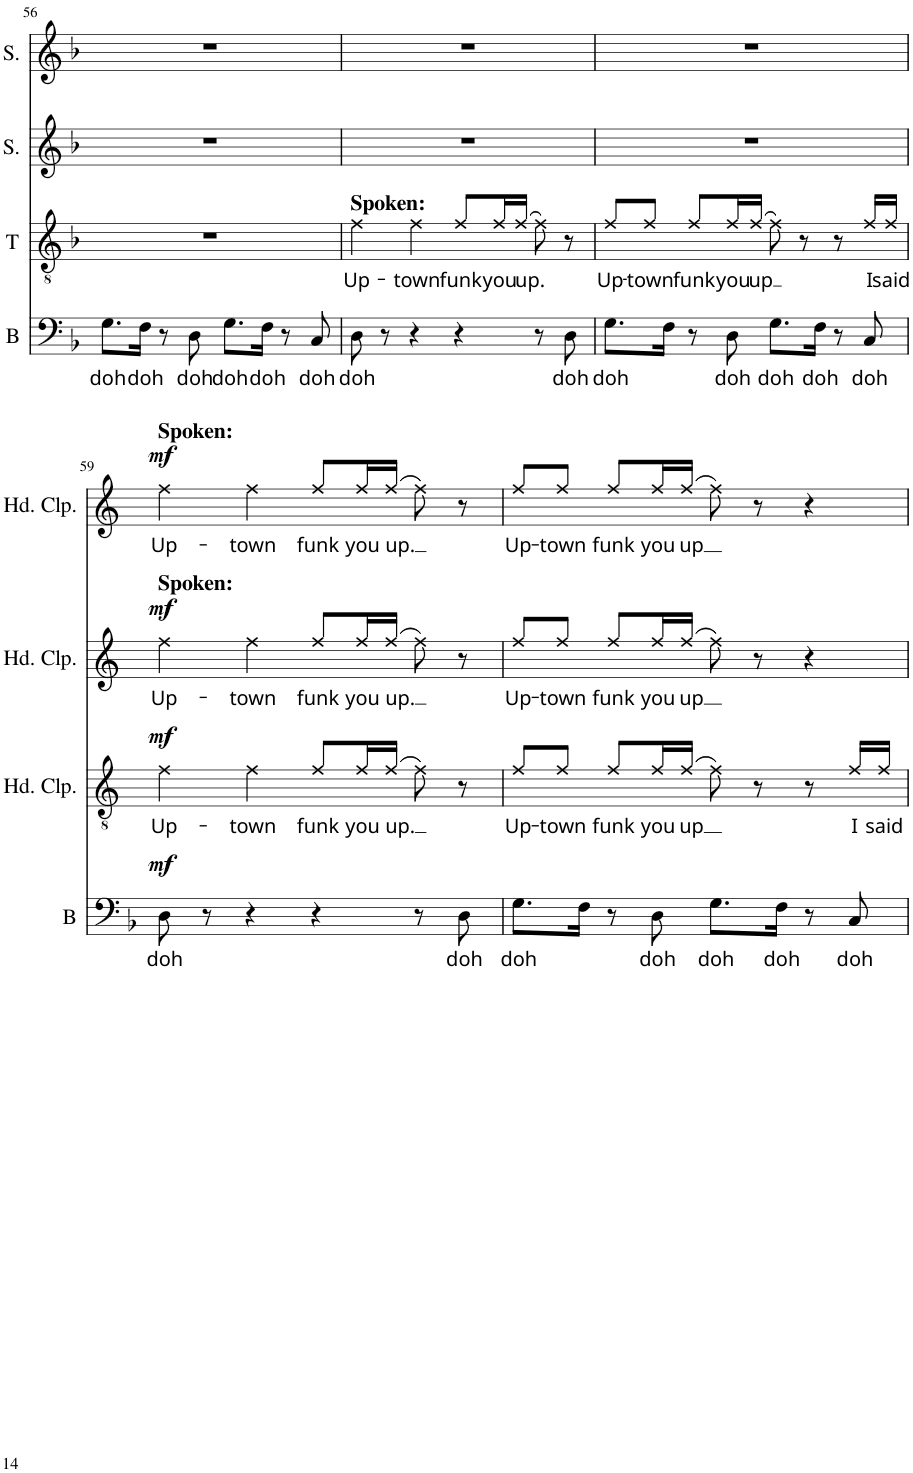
**kern	**dynam	**kern	**text	**dynam	**kern	**text	**dynam	**kern	**text	**dynam	**kern	**text	**dynam
*part5	*part5	*part4	*part4	*part4	*part3	*part3	*part3	*part2	*part2	*part2	*part1	*part1	*part1
*staff5	*staff5	*staff4	*staff4	*staff4	*staff3	*staff3	*staff3	*staff2	*staff2	*staff2	*staff1	*staff1	*staff1
*I"Piano	*	*I"Bass	*	*	*I"Tenor	*	*	*I"Alto	*	*	*I"Soprano	*	*
*I'Pno	*	*I'B	*	*	*I'T	*	*	*I'A	*	*	*I'S	*	*
!!LO:PB:g=z
*clefF4	*	*clefF4	*	*	*clefGv2	*	*	*clefG2	*	*	*clefG2	*	*
*k[b-]	*	*k[b-]	*	*	*k[b-]	*	*	*k[b-]	*	*	*k[b-]	*	*
*M4/4	*	*M4/4	*	*	*M4/4	*	*	*M4/4	*	*	*M4/4	*	*
=56	=56	=56	=56	=56	=56	=56	=56	=56	=56	=56	=56	=56	=56
!	!	!	!LO:LY:b	!	!	!	!	!	!	!	!	!	!
8.G\L	.	8.G\L	doh	.	1r	.	.	1r	.	.	1r	.	.
!	!	!	!LO:LY:b	!	!	!	!	!	!	!	!	!	!
16F\Jk	.	16F\Jk	doh	.	.	.	.	.	.	.	.	.	.
8r	.	8r	.	.	.	.	.	.	.	.	.	.	.
!	!	!	!LO:LY:b	!	!	!	!	!	!	!	!	!	!
8D	.	8D\	doh	.	.	.	.	.	.	.	.	.	.
!	!	!	!LO:LY:b	!	!	!	!	!	!	!	!	!	!
8.G\L	.	8.G\L	doh	.	.	.	.	.	.	.	.	.	.
!	!	!	!LO:LY:b	!	!	!	!	!	!	!	!	!	!
16F\Jk	.	16F\Jk	doh	.	.	.	.	.	.	.	.	.	.
8r	.	8r	.	.	.	.	.	.	.	.	.	.	.
!	!	!	!LO:LY:b	!	!	!	!	!	!	!	!	!	!
8C	.	8C/	doh	.	.	.	.	.	.	.	.	.	.
=57	=57	=57	=57	=57	=57	=57	=57	=57	=57	=57	=57	=57	=57
!	!	!	!	!	!LO:TX:a:B:t=Spoken&colon;	!	!	!	!	!	!	!	!
!	!	!	!LO:LY:b	!	!	!LO:LY:b	!	!	!	!	!	!	!
8D	.	8D\	doh	.	4a\	Up-	.	1r	.	.	1r	.	.
8r	.	8r	.	.	.	.	.	.	.	.	.	.	.
!	!	!	!	!	!	!LO:LY:b	!	!	!	!	!	!	!
4r	.	4r	.	.	4a\	-town	.	.	.	.	.	.	.
!	!	!	!	!	!	!LO:LY:b	!	!	!	!	!	!	!
4r	.	4r	.	.	8a/L	funk	.	.	.	.	.	.	.
!	!	!	!	!	!	!LO:LY:b	!	!	!	!	!	!	!
.	.	.	.	.	16a/L	you	.	.	.	.	.	.	.
!	!	!	!	!	!	!LO:LY:b	!	!	!	!	!	!	!
.	.	.	.	.	(16a/JJ	up.	.	.	.	.	.	.	.
8r	.	8r	.	.	8a\)	.	.	.	.	.	.	.	.
!	!	!	!LO:LY:b	!	!	!	!	!	!	!	!	!	!
8D	.	8D\	doh	.	8r	.	.	.	.	.	.	.	.
=58	=58	=58	=58	=58	=58	=58	=58	=58	=58	=58	=58	=58	=58
!	!	!	!LO:LY:b	!	!	!LO:LY:b	!	!	!	!	!	!	!
8.G\L	.	8.G\L	doh	.	8a/L	Up-	.	1r	.	.	1r	.	.
!	!	!	!	!	!	!LO:LY:b	!	!	!	!	!	!	!
.	.	.	.	.	8a/J	-town	.	.	.	.	.	.	.
16F\Jk	.	16F\Jk	.	.	.	.	.	.	.	.	.	.	.
!	!	!	!	!	!	!LO:LY:b	!	!	!	!	!	!	!
8r	.	8r	.	.	8a/L	funk	.	.	.	.	.	.	.
!	!	!	!LO:LY:b	!	!	!LO:LY:b	!	!	!	!	!	!	!
8D	.	8D\	doh	.	16a/L	you	.	.	.	.	.	.	.
!	!	!	!	!	!	!LO:LY:b	!	!	!	!	!	!	!
.	.	.	.	.	(16a/JJ	up	.	.	.	.	.	.	.
!	!	!	!LO:LY:b	!	!	!	!	!	!	!	!	!	!
8.G\L	.	8.G\L	doh	.	8a\)	.	.	.	.	.	.	.	.
.	.	.	.	.	8r	.	.	.	.	.	.	.	.
!	!	!	!LO:LY:b	!	!	!	!	!	!	!	!	!	!
16F\Jk	.	16F\Jk	doh	.	.	.	.	.	.	.	.	.	.
8r	.	8r	.	.	8r	.	.	.	.	.	.	.	.
!	!	!	!LO:LY:b	!	!	!LO:LY:b	!	!	!	!	!	!	!
8C	.	8C/	doh	.	16a/LL	I	.	.	.	.	.	.	.
!	!	!	!	!	!	!LO:LY:b	!	!	!	!	!	!	!
.	.	.	.	.	16a/JJ	said	.	.	.	.	.	.	.
!!LO:LB:g=z
=59	=59	=59	=59	=59	=59	=59	=59	=59	=59	=59	=59	=59	=59
!	!	!	!	!	!	!	!	!	!	!	!LO:TX:a:B:t=Spoken&colon;	!	!
!	!	!	!	!	!	!	!	!LO:TX:a:B:t=Spoken&colon;	!	!	!	!	!
!	!LO:DY:b	!	!LO:LY:b	!LO:DY:a	!	!LO:LY:b	!LO:DY:a	!	!LO:LY:b	!LO:DY:a	!	!LO:LY:b	!LO:DY:a
8D	mf	8D\	doh	mf	4a\	Up-	mf	4b-\	Up-	mf	4b-\	Up-	mf
8r	.	8r	.	.	.	.	.	.	.	.	.	.	.
!	!	!	!	!	!	!LO:LY:b	!	!	!LO:LY:b	!	!	!LO:LY:b	!
4r	.	4r	.	.	4a\	-town	.	4b-\	-town	.	4b-\	-town	.
!	!	!	!	!	!	!LO:LY:b	!	!	!LO:LY:b	!	!	!LO:LY:b	!
4r	.	4r	.	.	8a/L	funk	.	8b-/L	funk	.	8b-/L	funk	.
!	!	!	!	!	!	!LO:LY:b	!	!	!LO:LY:b	!	!	!LO:LY:b	!
.	.	.	.	.	16a/L	you	.	16b-/L	you	.	16b-/L	you	.
!	!	!	!	!	!	!LO:LY:b	!	!	!LO:LY:b	!	!	!LO:LY:b	!
.	.	.	.	.	(16a/JJ	up.	.	(16b-/JJ	up.	.	(16b-/JJ	up.	.
8r	.	8r	.	.	8a\)	.	.	8b-\)	.	.	8b-\)	.	.
!	!	!	!LO:LY:b	!	!	!	!	!	!	!	!	!	!
8D	.	8D\	doh	.	8r	.	.	8r	.	.	8r	.	.
=60	=60	=60	=60	=60	=60	=60	=60	=60	=60	=60	=60	=60	=60
!	!	!	!LO:LY:b	!	!	!LO:LY:b	!	!	!LO:LY:b	!	!	!LO:LY:b	!
8.G\L	.	8.G\L	doh	.	8a/L	Up-	.	8b-/L	Up-	.	8b-/L	Up-	.
!	!	!	!	!	!	!LO:LY:b	!	!	!LO:LY:b	!	!	!LO:LY:b	!
.	.	.	.	.	8a/J	-town	.	8b-/J	-town	.	8b-/J	-town	.
16F\Jk	.	16F\Jk	.	.	.	.	.	.	.	.	.	.	.
!	!	!	!	!	!	!LO:LY:b	!	!	!LO:LY:b	!	!	!LO:LY:b	!
8r	.	8r	.	.	8a/L	funk	.	8b-/L	funk	.	8b-/L	funk	.
!	!	!	!LO:LY:b	!	!	!LO:LY:b	!	!	!LO:LY:b	!	!	!LO:LY:b	!
8D	.	8D\	doh	.	16a/L	you	.	16b-/L	you	.	16b-/L	you	.
!	!	!	!	!	!	!LO:LY:b	!	!	!LO:LY:b	!	!	!LO:LY:b	!
.	.	.	.	.	(16a/JJ	up	.	(16b-/JJ	up	.	(16b-/JJ	up	.
!	!	!	!LO:LY:b	!	!	!	!	!	!	!	!	!	!
8.G\L	.	8.G\L	doh	.	8a\)	.	.	8b-\)	.	.	8b-\)	.	.
.	.	.	.	.	8r	.	.	8r	.	.	8r	.	.
!	!	!	!LO:LY:b	!	!	!	!	!	!	!	!	!	!
16F\Jk	.	16F\Jk	doh	.	.	.	.	.	.	.	.	.	.
8r	.	8r	.	.	8r	.	.	4r	.	.	4r	.	.
!	!	!	!LO:LY:b	!	!	!LO:LY:b	!	!	!	!	!	!	!
8C	.	8C/	doh	.	16a/LL	I	.	.	.	.	.	.	.
!	!	!	!	!	!	!LO:LY:b	!	!	!	!	!	!	!
.	.	.	.	.	16a/JJ	said	.	.	.	.	.	.	.
=	=	=	=	=	=	=	=	=	=	=	=	=	=
*-	*-	*-	*-	*-	*-	*-	*-	*-	*-	*-	*-	*-	*-
